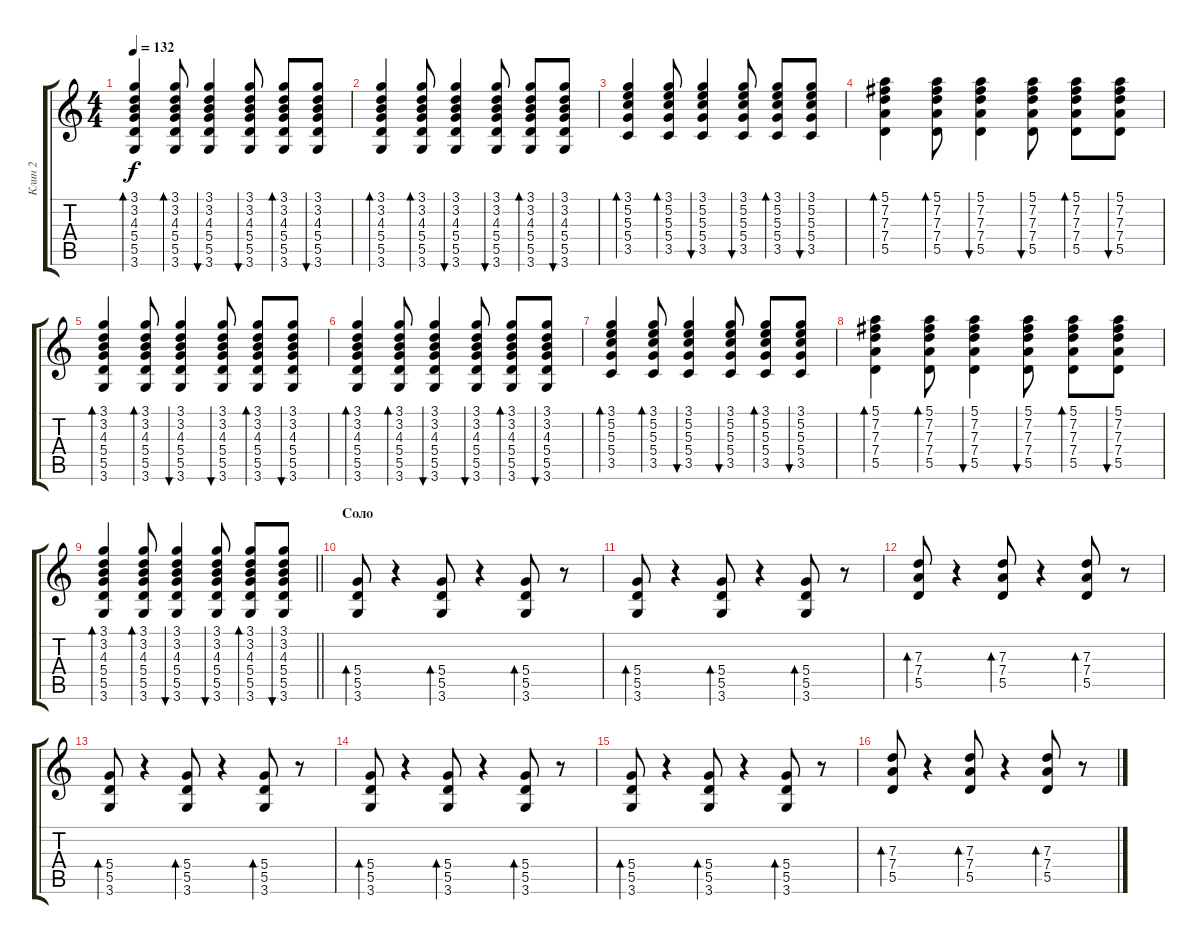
\track ("Клин 2" "Клин 2") {instrument electricguitarclean}
\staff {score tabs}
\tuning (E4 B3 G3 D3 A2 E2) {hide}
\ts (4 4)
\tempo 132
\clef g2
\ks c
(3.1 3.2 4.3 5.4 5.5 3.6).4{bd 60 dy f} (3.1 3.2 4.3 5.4 5.5 3.6).8{bd 60} (3.1 3.2 4.3 5.4 5.5 3.6).4{bu 60} (3.1 3.2 4.3 5.4 5.5 3.6).8{bu 60} (3.1 3.2 4.3 5.4 5.5 3.6).8{bd 60} (3.1 3.2 4.3 5.4 5.5 3.6).8{bu 60} |
(3.1 3.2 4.3 5.4 5.5 3.6).4{bd 60} (3.1 3.2 4.3 5.4 5.5 3.6).8{bd 60} (3.1 3.2 4.3 5.4 5.5 3.6).4{bu 60} (3.1 3.2 4.3 5.4 5.5 3.6).8{bu 60} (3.1 3.2 4.3 5.4 5.5 3.6).8{bd 60} (3.1 3.2 4.3 5.4 5.5 3.6).8{bu 60} |
(3.1 5.2 5.3 5.4 3.5).4{bd 60} (3.1 5.2 5.3 5.4 3.5).8{bd 60} (3.1 5.2 5.3 5.4 3.5).4{bu 60} (3.1 5.2 5.3 5.4 3.5).8{bu 60} (3.1 5.2 5.3 5.4 3.5).8{bd 60} (3.1 5.2 5.3 5.4 3.5).8{bu 60} |
(5.1 7.2 7.3 7.4 5.5).4{bd 60} (5.1 7.2 7.3 7.4 5.5).8{bd 60} (5.1 7.2 7.3 7.4 5.5).4{bu 60} (5.1 7.2 7.3 7.4 5.5).8{bu 60} (5.1 7.2 7.3 7.4 5.5).8{bd 60} (5.1 7.2 7.3 7.4 5.5).8{bu 60} |
(3.1 3.2 4.3 5.4 5.5 3.6).4{bd 60} (3.1 3.2 4.3 5.4 5.5 3.6).8{bd 60} (3.1 3.2 4.3 5.4 5.5 3.6).4{bu 60} (3.1 3.2 4.3 5.4 5.5 3.6).8{bu 60} (3.1 3.2 4.3 5.4 5.5 3.6).8{bd 60} (3.1 3.2 4.3 5.4 5.5 3.6).8{bu 60} |
(3.1 3.2 4.3 5.4 5.5 3.6).4{bd 60} (3.1 3.2 4.3 5.4 5.5 3.6).8{bd 60} (3.1 3.2 4.3 5.4 5.5 3.6).4{bu 60} (3.1 3.2 4.3 5.4 5.5 3.6).8{bu 60} (3.1 3.2 4.3 5.4 5.5 3.6).8{bd 60} (3.1 3.2 4.3 5.4 5.5 3.6).8{bu 60} |
(3.1 5.2 5.3 5.4 3.5).4{bd 60} (3.1 5.2 5.3 5.4 3.5).8{bd 60} (3.1 5.2 5.3 5.4 3.5).4{bu 60} (3.1 5.2 5.3 5.4 3.5).8{bu 60} (3.1 5.2 5.3 5.4 3.5).8{bd 60} (3.1 5.2 5.3 5.4 3.5).8{bu 60} |
(5.1 7.2 7.3 7.4 5.5).4{bd 60} (5.1 7.2 7.3 7.4 5.5).8{bd 60} (5.1 7.2 7.3 7.4 5.5).4{bu 60} (5.1 7.2 7.3 7.4 5.5).8{bu 60} (5.1 7.2 7.3 7.4 5.5).8{bd 60} (5.1 7.2 7.3 7.4 5.5).8{bu 60} |
\barLineRight lightlight
(3.1 3.2 4.3 5.4 5.5 3.6).4{bd 60} (3.1 3.2 4.3 5.4 5.5 3.6).8{bd 60} (3.1 3.2 4.3 5.4 5.5 3.6).4{bu 60} (3.1 3.2 4.3 5.4 5.5 3.6).8{bu 60} (3.1 3.2 4.3 5.4 5.5 3.6).8{bd 60} (3.1 3.2 4.3 5.4 5.5 3.6).8{bu 60} |
\section ("" "Соло")
(5.4 5.5 3.6).8{bd 60} r.4 (5.4 5.5 3.6).8{bd 60} r.4 (5.4 5.5 3.6).8{bd 60} r.8 |
(5.4 5.5 3.6).8{bd 60} r.4 (5.4 5.5 3.6).8{bd 60} r.4 (5.4 5.5 3.6).8{bd 60} r.8 |
(7.3 7.4 5.5).8{bd 60} r.4 (7.3 7.4 5.5).8{bd 60} r.4 (7.3 7.4 5.5).8{bd 60} r.8 |
(5.4 5.5 3.6).8{bd 60} r.4 (5.4 5.5 3.6).8{bd 60} r.4 (5.4 5.5 3.6).8{bd 60} r.8 |
(5.4 5.5 3.6).8{bd 60} r.4 (5.4 5.5 3.6).8{bd 60} r.4 (5.4 5.5 3.6).8{bd 60} r.8 |
(5.4 5.5 3.6).8{bd 60} r.4 (5.4 5.5 3.6).8{bd 60} r.4 (5.4 5.5 3.6).8{bd 60} r.8 |
(7.3 7.4 5.5).8{bd 60} r.4 (7.3 7.4 5.5).8{bd 60} r.4 (7.3 7.4 5.5).8{bd 60} r.8
